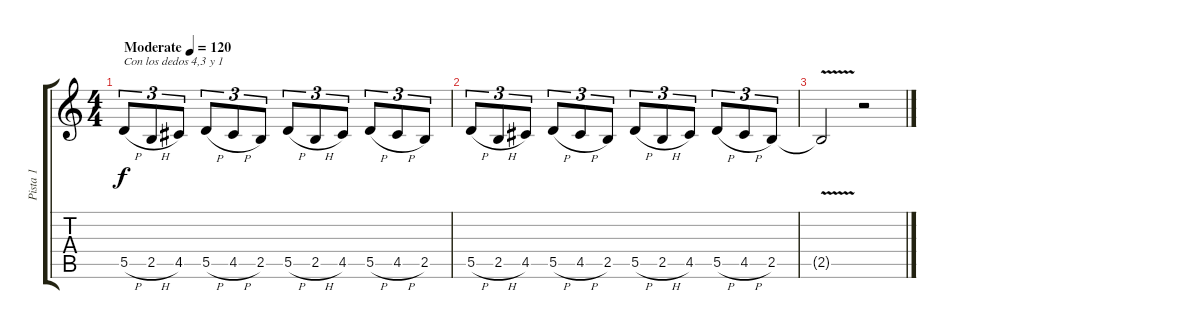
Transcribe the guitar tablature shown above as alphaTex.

\track ("Pista 1" "Pista 1") {instrument distortionguitar}
\staff {score tabs}
\tuning (E4 B3 G3 D3 A2 E2) {hide}
\ts (4 4)
\tempo (120 "Moderate")
\clef g2
\ks c
5.5{h}.8{tu (3 2) txt "Con los dedos 4,3 y 1" dy f instrument distortionguitar} 2.5{h}.8{tu (3 2)} 4.5.8{tu (3 2)} 5.5{h}.8{tu (3 2)} 4.5{h}.8{tu (3 2)} 2.5.8{tu (3 2)} 5.5{h}.8{tu (3 2)} 2.5{h}.8{tu (3 2)} 4.5.8{tu (3 2)} 5.5{h}.8{tu (3 2)} 4.5{h}.8{tu (3 2)} 2.5.8{tu (3 2)} |
5.5{h}.8{tu (3 2)} 2.5{h}.8{tu (3 2)} 4.5.8{tu (3 2)} 5.5{h}.8{tu (3 2)} 4.5{h}.8{tu (3 2)} 2.5.8{tu (3 2)} 5.5{h}.8{tu (3 2)} 2.5{h}.8{tu (3 2)} 4.5.8{tu (3 2)} 5.5{h}.8{tu (3 2)} 4.5{h}.8{tu (3 2)} 2.5.8{tu (3 2)} |
2.5{v t}.2 r.2
